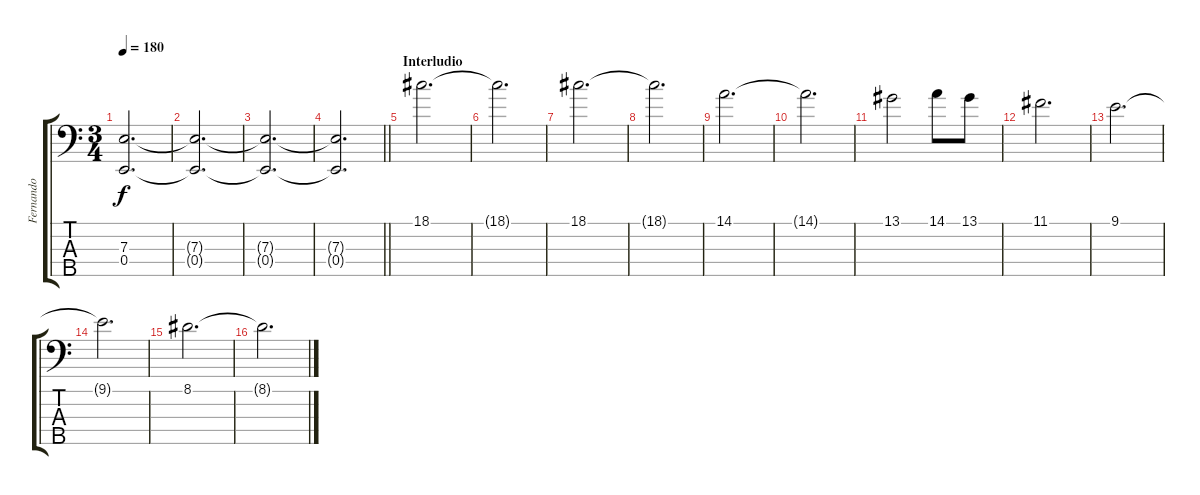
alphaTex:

\track ("Fernando" "Fernando") {instrument fretlessbass}
\staff {score tabs}
\tuning (G2 D2 A1 E1 B0) {hide}
\ts (3 4)
\tempo 180
\clef f4
\ks c
(7.3{t} 0.4{t}).2{d dy f} |
(7.3{t} 0.4{t}).2{d} |
(7.3{t} 0.4{t}).2{d} |
\barLineRight lightlight
(7.3{t} 0.4{t}).2{d} |
\section ("" "Interludio")
18.1.2{d volume 14} |
18.1{t}.2{d} |
18.1.2{d} |
18.1{t}.2{d} |
14.1.2{d} |
14.1{t}.2{d} |
13.1.2 14.1.8 13.1.8 |
11.1.2{d} |
9.1.2{d} |
9.1{t}.2{d} |
8.1.2{d} |
8.1{t}.2{d}
